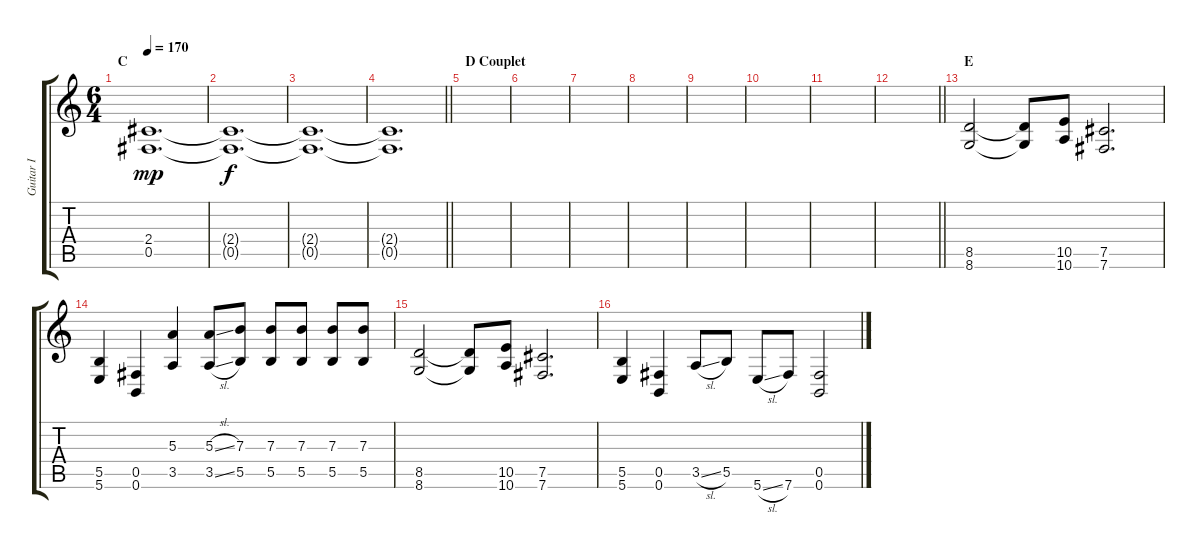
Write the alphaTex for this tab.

\track ("Guitar I" "Guitar I") {instrument distortionguitar}
\staff {score tabs}
\tuning (Db4 Ab3 E3 B2 Gb2 B1) {hide}
\ts (6 4)
\section ("" "C")
\tempo 170
\clef g2
\ks c
(2.4 0.5).1{d dy mp} |
(2.4{t} 0.5{t}).1{d dy f} |
(2.4{t} 0.5{t}).1{d} |
\barLineRight lightlight
(2.4{t} 0.5{t}).1{d} |
\section ("" "D Couplet")
|
|
|
|
|
|
|
\barLineRight lightlight
|
\section ("" "E")
(8.5 8.6).2 (8.5{t} 8.6{t}).8 (10.5 10.6).8 (7.5 7.6).2{d} |
(5.5 5.6).4 (0.5 0.6).4 (5.3 3.5).4 (5.3{sl} 3.5{sl}).8 (7.3 5.5).8 (7.3 5.5).8 (7.3 5.5).8 (7.3 5.5).8 (7.3 5.5).8 |
(8.5 8.6).2 (8.5{t} 8.6{t}).8 (10.5 10.6).8 (7.5 7.6).2{d} |
(5.5 5.6).4 (0.5 0.6).4 3.5{sl}.8 5.5.8 5.6{sl}.8 7.6.8 (0.5 0.6).2
